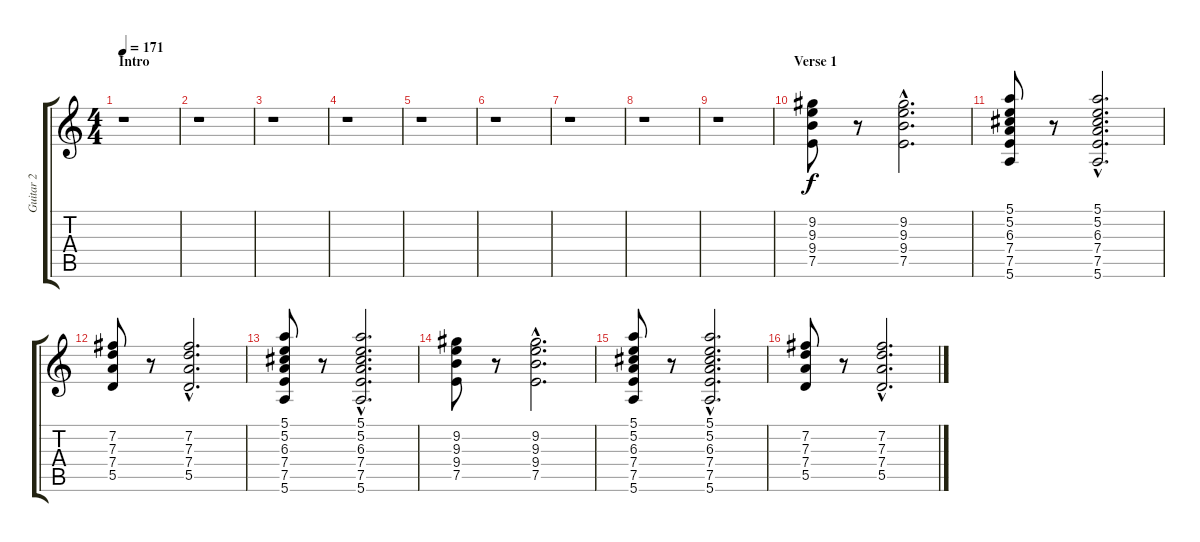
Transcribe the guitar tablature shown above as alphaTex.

\track ("Guitar 2" "Guitar 2") {instrument overdrivenguitar}
\staff {score tabs}
\tuning (E4 B3 G3 D3 A2 E2) {hide}
\ts (4 4)
\section ("" "Intro")
\tempo 171
\clef g2
\ks c
r.1{dy f instrument overdrivenguitar} |
r.1 |
r.1 |
r.1 |
r.1 |
r.1 |
r.1 |
r.1 |
r.1 |
\section ("" "Verse 1")
(9.2 9.3 9.4 7.5).8 r.8 (9.2{hac} 9.3{hac} 9.4{hac} 7.5{hac}).2{d} |
(5.1 5.2 6.3 7.4 7.5 5.6).8 r.8 (5.1{hac} 5.2{hac} 6.3{hac} 7.4{hac} 7.5{hac} 5.6{hac}).2{d} |
(7.2 7.3 7.4 5.5).8 r.8 (7.2{hac} 7.3{hac} 7.4{hac} 5.5{hac}).2{d} |
(5.1 5.2 6.3 7.4 7.5 5.6).8 r.8 (5.1{hac} 5.2{hac} 6.3{hac} 7.4{hac} 7.5{hac} 5.6{hac}).2{d} |
(9.2 9.3 9.4 7.5).8 r.8 (9.2{hac} 9.3{hac} 9.4{hac} 7.5{hac}).2{d} |
(5.1 5.2 6.3 7.4 7.5 5.6).8 r.8 (5.1{hac} 5.2{hac} 6.3{hac} 7.4{hac} 7.5{hac} 5.6{hac}).2{d} |
(7.2 7.3 7.4 5.5).8 r.8 (7.2{hac} 7.3{hac} 7.4{hac} 5.5{hac}).2{d}
